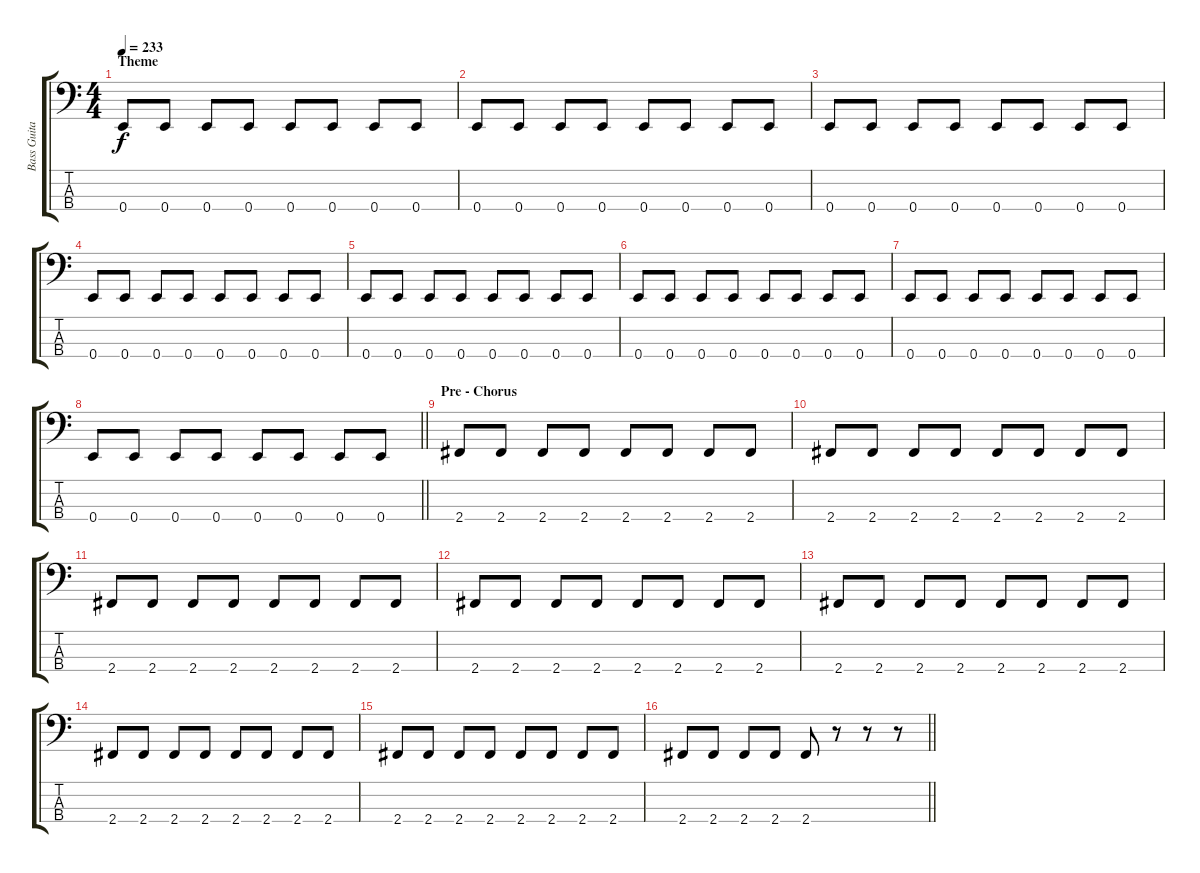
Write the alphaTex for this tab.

\track ("Bass Guitar" "Bass Guita") {instrument electricbassfinger}
\staff {score tabs}
\tuning (G2 D2 A1 E1) {hide}
\ts (4 4)
\section ("" "Theme")
\tempo 233
\clef f4
\ks c
0.4.8{dy f} 0.4.8 0.4.8 0.4.8 0.4.8 0.4.8 0.4.8 0.4.8 |
0.4.8 0.4.8 0.4.8 0.4.8 0.4.8 0.4.8 0.4.8 0.4.8 |
0.4.8 0.4.8 0.4.8 0.4.8 0.4.8 0.4.8 0.4.8 0.4.8 |
0.4.8 0.4.8 0.4.8 0.4.8 0.4.8 0.4.8 0.4.8 0.4.8 |
0.4.8 0.4.8 0.4.8 0.4.8 0.4.8 0.4.8 0.4.8 0.4.8 |
0.4.8 0.4.8 0.4.8 0.4.8 0.4.8 0.4.8 0.4.8 0.4.8 |
0.4.8 0.4.8 0.4.8 0.4.8 0.4.8 0.4.8 0.4.8 0.4.8 |
\barLineRight lightlight
0.4.8 0.4.8 0.4.8 0.4.8 0.4.8 0.4.8 0.4.8 0.4.8 |
\section ("" "Pre - Chorus")
2.4.8 2.4.8 2.4.8 2.4.8 2.4.8 2.4.8 2.4.8 2.4.8 |
2.4.8 2.4.8 2.4.8 2.4.8 2.4.8 2.4.8 2.4.8 2.4.8 |
2.4.8 2.4.8 2.4.8 2.4.8 2.4.8 2.4.8 2.4.8 2.4.8 |
2.4.8 2.4.8 2.4.8 2.4.8 2.4.8 2.4.8 2.4.8 2.4.8 |
2.4.8 2.4.8 2.4.8 2.4.8 2.4.8 2.4.8 2.4.8 2.4.8 |
2.4.8 2.4.8 2.4.8 2.4.8 2.4.8 2.4.8 2.4.8 2.4.8 |
2.4.8 2.4.8 2.4.8 2.4.8 2.4.8 2.4.8 2.4.8 2.4.8 |
\barLineRight lightlight
2.4.8 2.4.8 2.4.8 2.4.8 2.4.8 r.8 r.8 r.8
